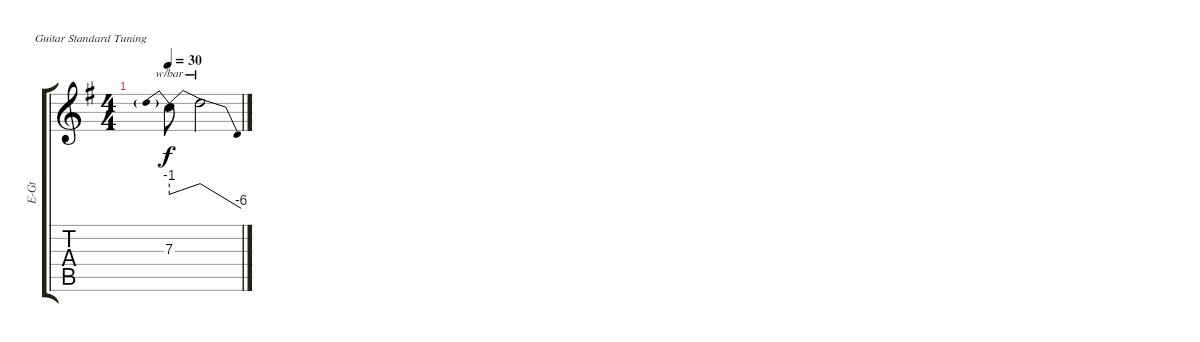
\defaultSystemsLayout 4
\bracketExtendMode groupsimilarinstruments
\otherSystemsTrackNameOrientation horizontal
\track ("Lead Guitar 1 (Clean)" "E-Gt") {instrument electricguitarjazz}
\staff {score tabs}
\tuning (E4 B3 G3 D3 A2 E2)
\ts (4 4)
\tempo 30
\clef g2
\ks eminor
7.3{acc forcenatural}.8{tbe (predivedive default 0 -4 60 0) dy f instrument electricguitarjazz beam Down} 7.3{t acc forcenatural}.2{tbe (dive default 0 0 60 -24) beam Down}
